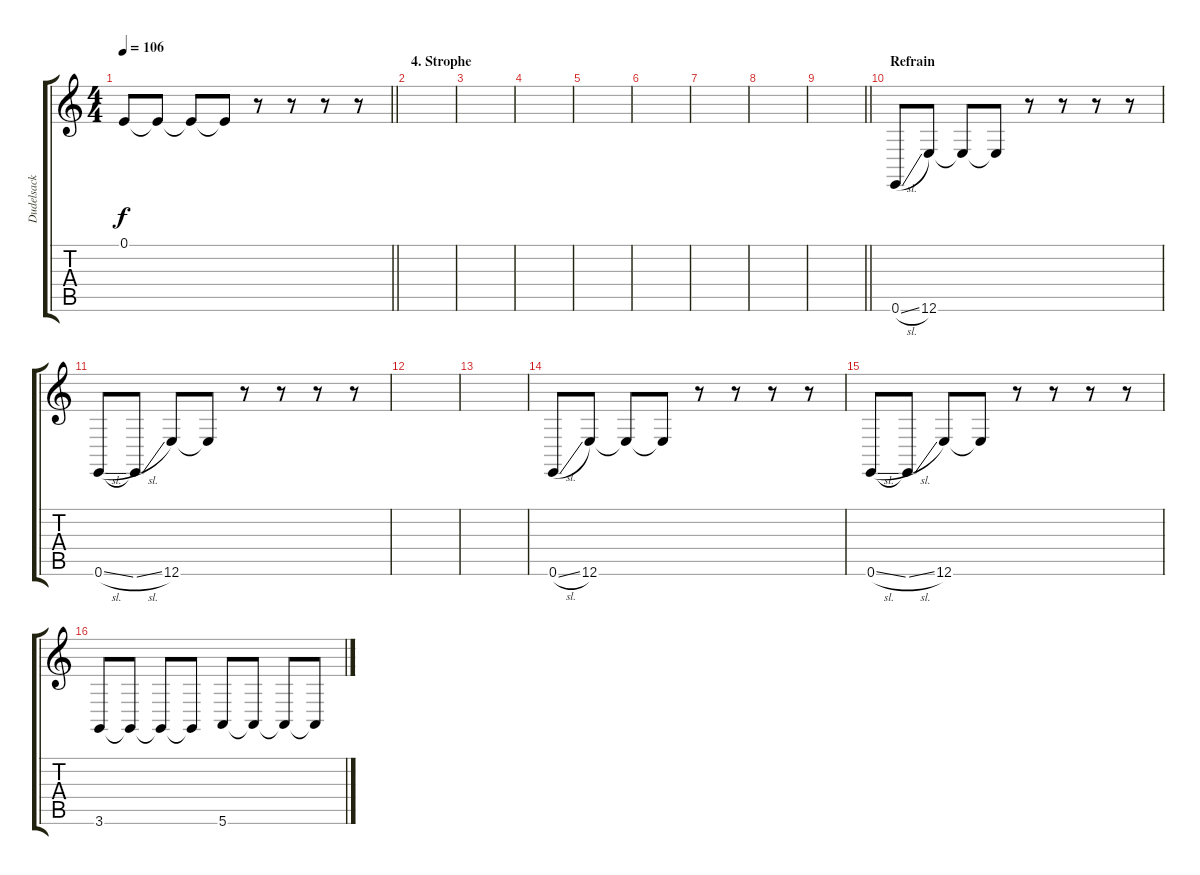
\track ("Dudelsack II" "Dudelsack ") {instrument bagpipe}
\staff {score tabs}
\tuning (E4 B3 G3 D3 A2 E2) {hide}
\ts (4 4)
\tempo 106
\clef g2
\barLineRight lightlight
\ks c
0.1{t}.8{dy f} 0.1{t}.8 0.1{t}.8 0.1{t}.8 r.8 r.8 r.8 r.8 |
\section ("" "4. Strophe")
|
|
|
|
|
|
|
\barLineRight lightlight
|
\section ("" "Refrain")
0.6{sl}.8 12.6.8 12.6{t}.8 12.6{t}.8 r.8 r.8 r.8 r.8 |
0.6{sl}.8 0.6{sl t}.8 12.6.8 12.6{t}.8 r.8 r.8 r.8 r.8 |
|
|
0.6{sl}.8 12.6.8 12.6{t}.8 12.6{t}.8 r.8 r.8 r.8 r.8 |
0.6{sl}.8 0.6{sl t}.8 12.6.8 12.6{t}.8 r.8 r.8 r.8 r.8 |
3.6.8 3.6{t}.8 3.6{t}.8 3.6{t}.8 5.6.8 5.6{t}.8 5.6{t}.8 5.6{t}.8
